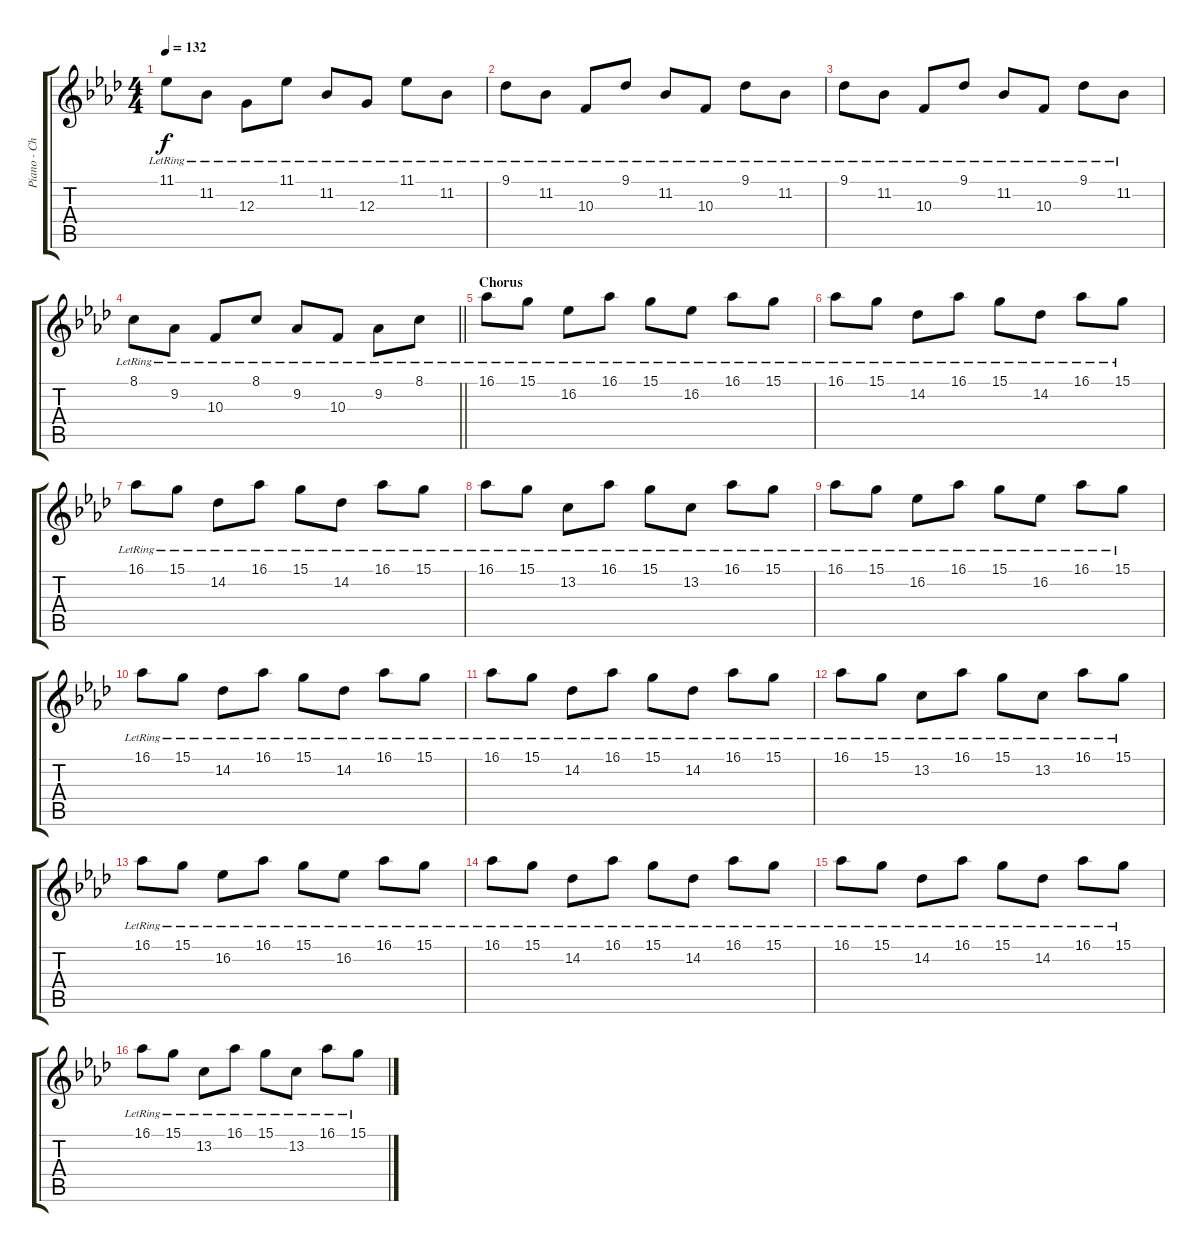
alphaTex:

\track ("Piano - Chris" "Piano - Ch") {instrument acousticgrandpiano}
\staff {score tabs}
\tuning (E4 B3 G3 D3 A2 E2) {hide}
\ts (4 4)
\tempo 132
\clef g2
\ks ab
11.1{lr}.8{dy f} 11.2{lr}.8 12.3{lr}.8 11.1{lr}.8 11.2{lr}.8 12.3{lr}.8 11.1{lr}.8 11.2{lr}.8 |
9.1{lr}.8 11.2{lr}.8 10.3{lr}.8 9.1{lr}.8 11.2{lr}.8 10.3{lr}.8 9.1{lr}.8 11.2{lr}.8 |
9.1{lr}.8 11.2{lr}.8 10.3{lr}.8 9.1{lr}.8 11.2{lr}.8 10.3{lr}.8 9.1{lr}.8 11.2{lr}.8 |
\barLineRight lightlight
8.1{lr}.8 9.2{lr}.8 10.3{lr}.8 8.1{lr}.8 9.2{lr}.8 10.3{lr}.8 9.2{lr}.8 8.1{lr}.8 |
\section ("" "Chorus")
16.1{lr}.8 15.1{lr}.8 16.2{lr}.8 16.1{lr}.8 15.1{lr}.8 16.2{lr}.8 16.1{lr}.8 15.1{lr}.8 |
16.1{lr}.8 15.1{lr}.8 14.2{lr}.8 16.1{lr}.8 15.1{lr}.8 14.2{lr}.8 16.1{lr}.8 15.1{lr}.8 |
16.1{lr}.8 15.1{lr}.8 14.2{lr}.8 16.1{lr}.8 15.1{lr}.8 14.2{lr}.8 16.1{lr}.8 15.1{lr}.8 |
16.1{lr}.8 15.1{lr}.8 13.2{lr}.8 16.1{lr}.8 15.1{lr}.8 13.2{lr}.8 16.1{lr}.8 15.1{lr}.8 |
16.1{lr}.8 15.1{lr}.8 16.2{lr}.8 16.1{lr}.8 15.1{lr}.8 16.2{lr}.8 16.1{lr}.8 15.1{lr}.8 |
16.1{lr}.8 15.1{lr}.8 14.2{lr}.8 16.1{lr}.8 15.1{lr}.8 14.2{lr}.8 16.1{lr}.8 15.1{lr}.8 |
16.1{lr}.8 15.1{lr}.8 14.2{lr}.8 16.1{lr}.8 15.1{lr}.8 14.2{lr}.8 16.1{lr}.8 15.1{lr}.8 |
16.1{lr}.8 15.1{lr}.8 13.2{lr}.8 16.1{lr}.8 15.1{lr}.8 13.2{lr}.8 16.1{lr}.8 15.1{lr}.8 |
16.1{lr}.8 15.1{lr}.8 16.2{lr}.8 16.1{lr}.8 15.1{lr}.8 16.2{lr}.8 16.1{lr}.8 15.1{lr}.8 |
16.1{lr}.8 15.1{lr}.8 14.2{lr}.8 16.1{lr}.8 15.1{lr}.8 14.2{lr}.8 16.1{lr}.8 15.1{lr}.8 |
16.1{lr}.8 15.1{lr}.8 14.2{lr}.8 16.1{lr}.8 15.1{lr}.8 14.2{lr}.8 16.1{lr}.8 15.1{lr}.8 |
16.1{lr}.8 15.1{lr}.8 13.2{lr}.8 16.1{lr}.8 15.1{lr}.8 13.2{lr}.8 16.1{lr}.8 15.1{lr}.8
